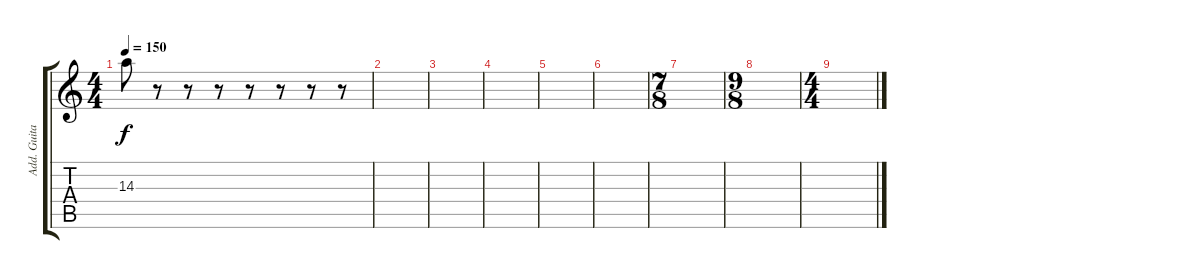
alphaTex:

\track ("Add. Guitar/Effects" "Add. Guita") {instrument distortionguitar}
\staff {score tabs}
\tuning (E4 B3 G3 D3 A2 E2) {hide}
\ts (4 4)
\tempo 150
\clef g2
\ks c
14.3{t}.8{dy f} r.8 r.8 r.8 r.8 r.8 r.8 r.8 |
|
|
|
|
|
\ts (7 8)
|
\ts (9 8)
|
\ts (4 4)
